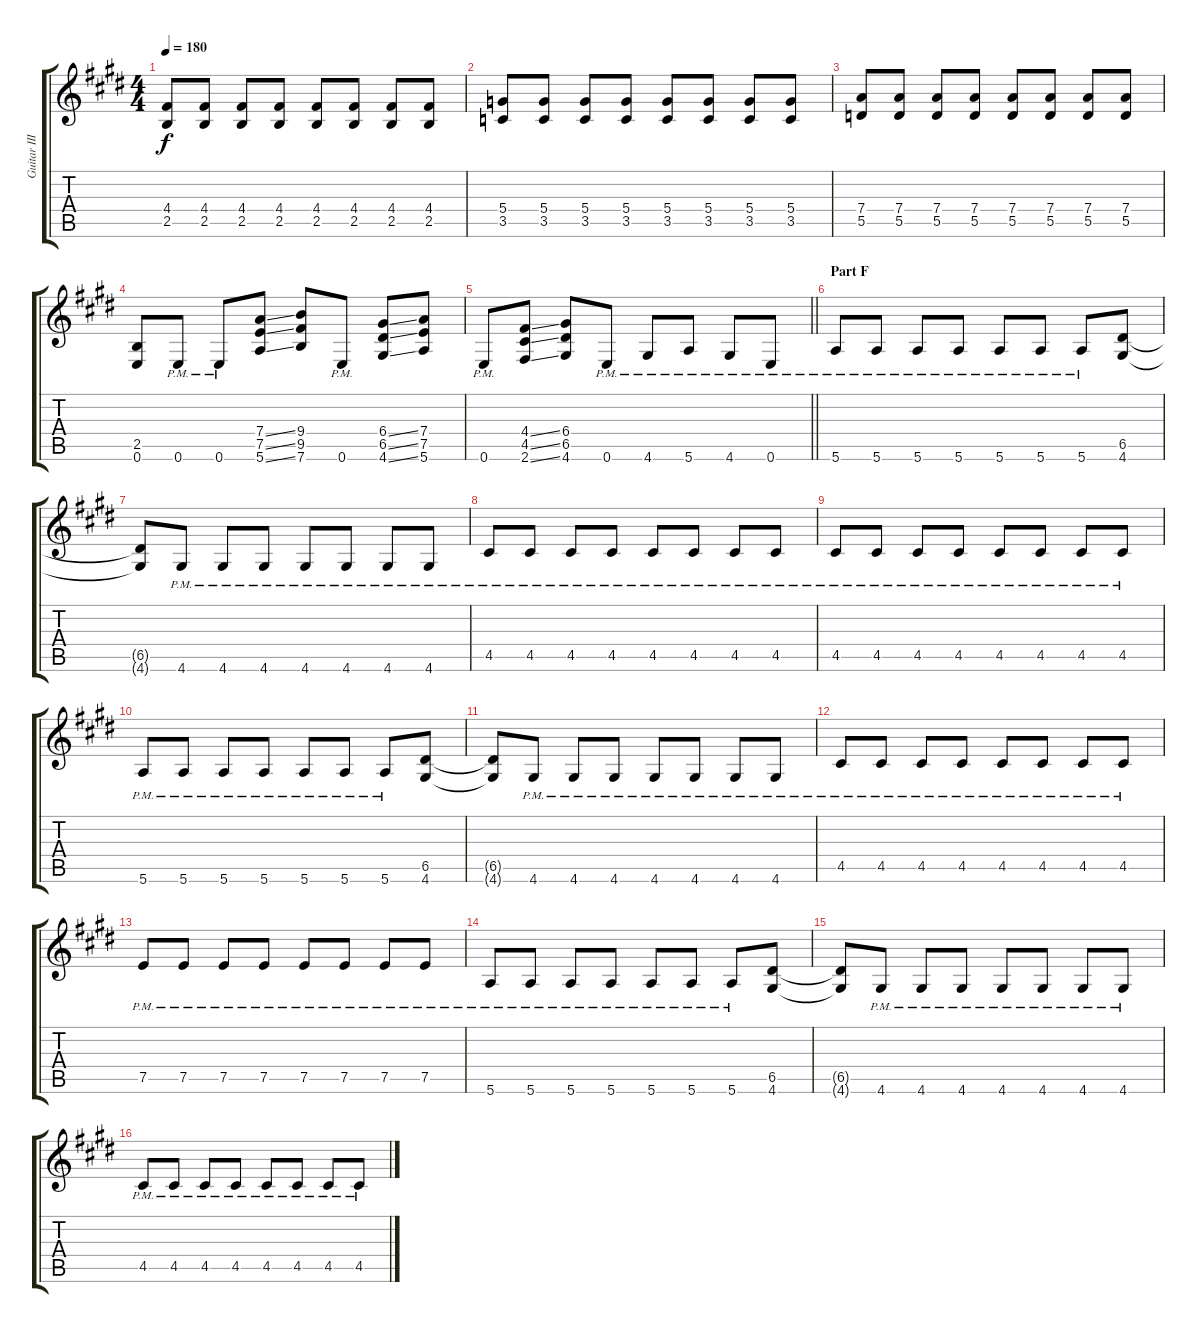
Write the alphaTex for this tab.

\track ("Guitar III (Kazuma)" "Guitar III") {instrument distortionguitar}
\staff {score tabs}
\tuning (E4 B3 G3 D3 A2 E2) {hide}
\ts (4 4)
\tempo 180
\clef g2
\ks e
(4.4 2.5).8{dy f} (4.4 2.5).8 (4.4 2.5).8 (4.4 2.5).8 (4.4 2.5).8 (4.4 2.5).8 (4.4 2.5).8 (4.4 2.5).8 |
(5.4 3.5).8 (5.4 3.5).8 (5.4 3.5).8 (5.4 3.5).8 (5.4 3.5).8 (5.4 3.5).8 (5.4 3.5).8 (5.4 3.5).8 |
(7.4 5.5).8 (7.4 5.5).8 (7.4 5.5).8 (7.4 5.5).8 (7.4 5.5).8 (7.4 5.5).8 (7.4 5.5).8 (7.4 5.5).8 |
(2.5 0.6).8 0.6{pm}.8 0.6{pm}.8 (7.4{ss} 7.5{ss} 5.6{ss}).8 (9.4 9.5 7.6).8 0.6{pm}.8 (6.4{ss} 6.5{ss} 4.6{ss}).8 (7.4 7.5 5.6).8 |
\barLineRight lightlight
0.6{pm}.8 (4.4{ss} 4.5{ss} 2.6{ss}).8 (6.4 6.5 4.6).8 0.6{pm}.8 4.6{pm}.8 5.6{pm}.8 4.6{pm}.8 0.6{pm}.8 |
\section ("" "Part F")
5.6{pm}.8 5.6{pm}.8 5.6{pm}.8 5.6{pm}.8 5.6{pm}.8 5.6{pm}.8 5.6{pm}.8 (6.5 4.6).8 |
(6.5{t} 4.6{t}).8 4.6{pm}.8 4.6{pm}.8 4.6{pm}.8 4.6{pm}.8 4.6{pm}.8 4.6{pm}.8 4.6{pm}.8 |
4.5{pm}.8 4.5{pm}.8 4.5{pm}.8 4.5{pm}.8 4.5{pm}.8 4.5{pm}.8 4.5{pm}.8 4.5{pm}.8 |
4.5{pm}.8 4.5{pm}.8 4.5{pm}.8 4.5{pm}.8 4.5{pm}.8 4.5{pm}.8 4.5{pm}.8 4.5{pm}.8 |
5.6{pm}.8 5.6{pm}.8 5.6{pm}.8 5.6{pm}.8 5.6{pm}.8 5.6{pm}.8 5.6{pm}.8 (6.5 4.6).8 |
(6.5{t} 4.6{t}).8 4.6{pm}.8 4.6{pm}.8 4.6{pm}.8 4.6{pm}.8 4.6{pm}.8 4.6{pm}.8 4.6{pm}.8 |
4.5{pm}.8 4.5{pm}.8 4.5{pm}.8 4.5{pm}.8 4.5{pm}.8 4.5{pm}.8 4.5{pm}.8 4.5{pm}.8 |
7.5{pm}.8 7.5{pm}.8 7.5{pm}.8 7.5{pm}.8 7.5{pm}.8 7.5{pm}.8 7.5{pm}.8 7.5{pm}.8 |
5.6{pm}.8 5.6{pm}.8 5.6{pm}.8 5.6{pm}.8 5.6{pm}.8 5.6{pm}.8 5.6{pm}.8 (6.5 4.6).8 |
(6.5{t} 4.6{t}).8 4.6{pm}.8 4.6{pm}.8 4.6{pm}.8 4.6{pm}.8 4.6{pm}.8 4.6{pm}.8 4.6{pm}.8 |
4.5{pm}.8 4.5{pm}.8 4.5{pm}.8 4.5{pm}.8 4.5{pm}.8 4.5{pm}.8 4.5{pm}.8 4.5{pm}.8
